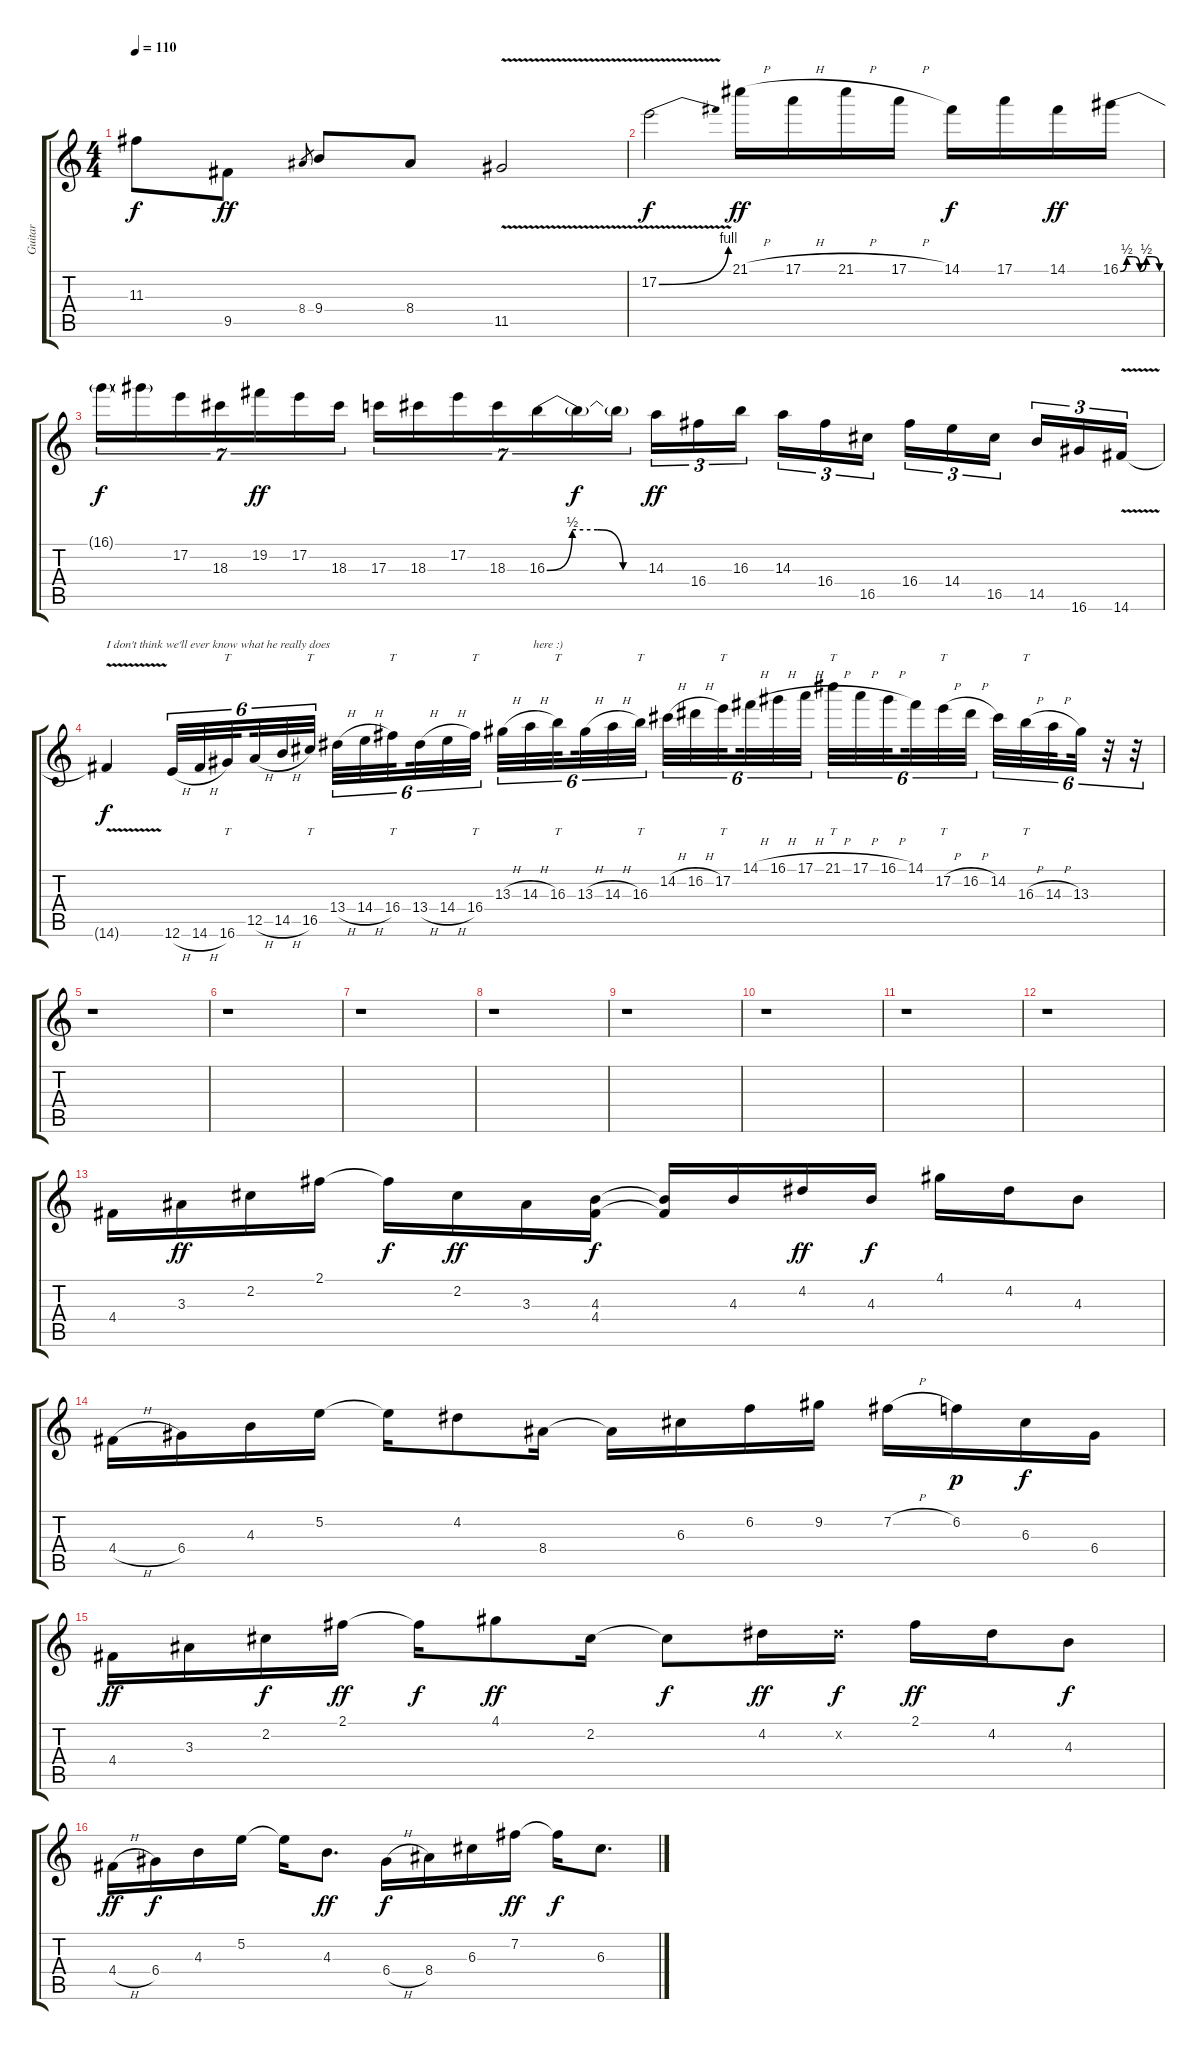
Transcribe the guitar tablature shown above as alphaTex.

\track ("Guitar" "Guitar") {instrument overdrivenguitar}
\staff {score tabs}
\tuning (E4 B3 G3 D3 A2 E2) {hide}
\ts (4 4)
\tempo 110
\clef g2
\ks c
11.3{t}.8{dy f} 9.5.8{dy ff} 8.4.8{gr} 9.4.8 8.4.8 11.5{v}.2 |
17.2{be (bend 0 0 60 4) v}.2{dy f} 21.1{h}.16{dy ff} 17.1{h}.16 21.1{h}.16 17.1{h}.16 14.1.16{dy f} 17.1.16 14.1.16{dy ff} 16.1{be (custom 0 0 10 2 20 2 30 0 40 2 50 2 60 0)}.16 |
16.1{t}.16{tu (7 4) dy f} 16.1{t}.16{tu (7 4)} 17.2.16{tu (7 4)} 18.3.16{tu (7 4)} 19.2.16{tu (7 4) dy ff} 17.2.16{tu (7 4)} 18.3.16{tu (7 4)} 17.3.16{tu (7 4)} 18.3.16{tu (7 4)} 17.2.16{tu (7 4)} 18.3.16{tu (7 4)} 16.3{be (custom 0 0 15 2 30 2 45 0 60 0)}.16{tu (7 4)} 16.3{t}.16{tu (7 4) dy f} 16.3{t}.16{tu (7 4)} 14.3.16{tu (3 2) dy ff} 16.4.16{tu (3 2)} 16.3.16{tu (3 2) beam splitsecondary} 14.3.16{tu (3 2)} 16.4.16{tu (3 2)} 16.5.16{tu (3 2)} 16.4.16{tu (3 2)} 14.4.16{tu (3 2)} 16.5.16{tu (3 2) beam splitsecondary} 14.5.16{tu (3 2)} 16.6.16{tu (3 2)} 14.6{v}.16{tu (3 2)} |
14.6{t}.4{txt "I don't think we'll ever know what he really does" dy f} 12.6{h}.32{tu (6 4)} 14.6{h}.32{tu (6 4)} 16.6.32{tt tu (6 4) beam splitsecondary} 12.5{h}.32{tu (6 4)} 14.5{h}.32{tu (6 4)} 16.5.32{tt tu (6 4) beam splitsecondary} 13.4{h}.32{tu (6 4)} 14.4{h}.32{tu (6 4)} 16.4.32{tt tu (6 4) beam splitsecondary} 13.4{h}.32{tu (6 4)} 14.4{h}.32{tu (6 4)} 16.4.32{tt tu (6 4)} 13.3{h}.32{tu (6 4)} 14.3{h}.32{tu (6 4) txt " here :)"} 16.3.32{tt tu (6 4) beam splitsecondary} 13.3{h}.32{tu (6 4)} 14.3{h}.32{tu (6 4)} 16.3.32{tt tu (6 4) beam splitsecondary} 14.2{h}.32{tu (6 4)} 16.2{h}.32{tu (6 4)} 17.2.32{tt tu (6 4) beam splitsecondary} 14.1{h}.32{tu (6 4)} 16.1{h}.32{tu (6 4)} 17.1{h}.32{tu (6 4)} 21.1{h}.32{tt tu (6 4)} 17.1{h}.32{tu (6 4)} 16.1{h}.32{tu (6 4) beam splitsecondary} 14.1.32{tu (6 4)} 17.2{h}.32{tt tu (6 4)} 16.2{h}.32{tu (6 4) beam splitsecondary} 14.2.32{tu (6 4)} 16.3{h}.32{tt tu (6 4)} 14.3{h}.32{tu (6 4) beam splitsecondary} 13.3.32{tu (6 4)} r.32{tu (6 4)} r.32{tu (6 4)} |
r.1 |
r.1 |
r.1 |
r.1 |
r.1 |
r.1 |
r.1 |
r.1 |
4.4.16{volume 7} 3.3.16{dy ff} 2.2.16 2.1.16 2.1{t}.16{dy f} 2.2.16{dy ff} 3.3.16 (4.3 4.4).16{dy f} (4.3{t} 4.4{t}).16 4.3.16 4.2.16{dy ff} 4.3.16{dy f} 4.1.16 4.2.16 4.3.8 |
4.4{h}.16 6.4.16 4.3.16 5.2.16 5.2{t}.16 4.2.8 8.4.16 8.4{t}.16 6.3.16 6.2.16 9.2.16 7.2{h}.16 6.2.16{dy p} 6.3.16{dy f} 6.4.16 |
4.4.16{dy ff} 3.3.16 2.2.16{dy f} 2.1.16{dy ff} 2.1{t}.16{dy f} 4.1.8{dy ff} 2.2.16 2.2{t}.8{dy f} 4.2.16{dy ff} 4.2{x}.16{dy f} 2.1.16{dy ff} 4.2.16 4.3.8{dy f} |
4.4{h}.16{dy ff} 6.4.16{dy f} 4.3.16 5.2.16 5.2{t}.16 4.3.8{d dy ff} 6.4{h}.16{dy f} 8.4.16 6.3.16 7.2.16{dy ff} 7.2{t}.16{dy f} 6.3.8{d}
